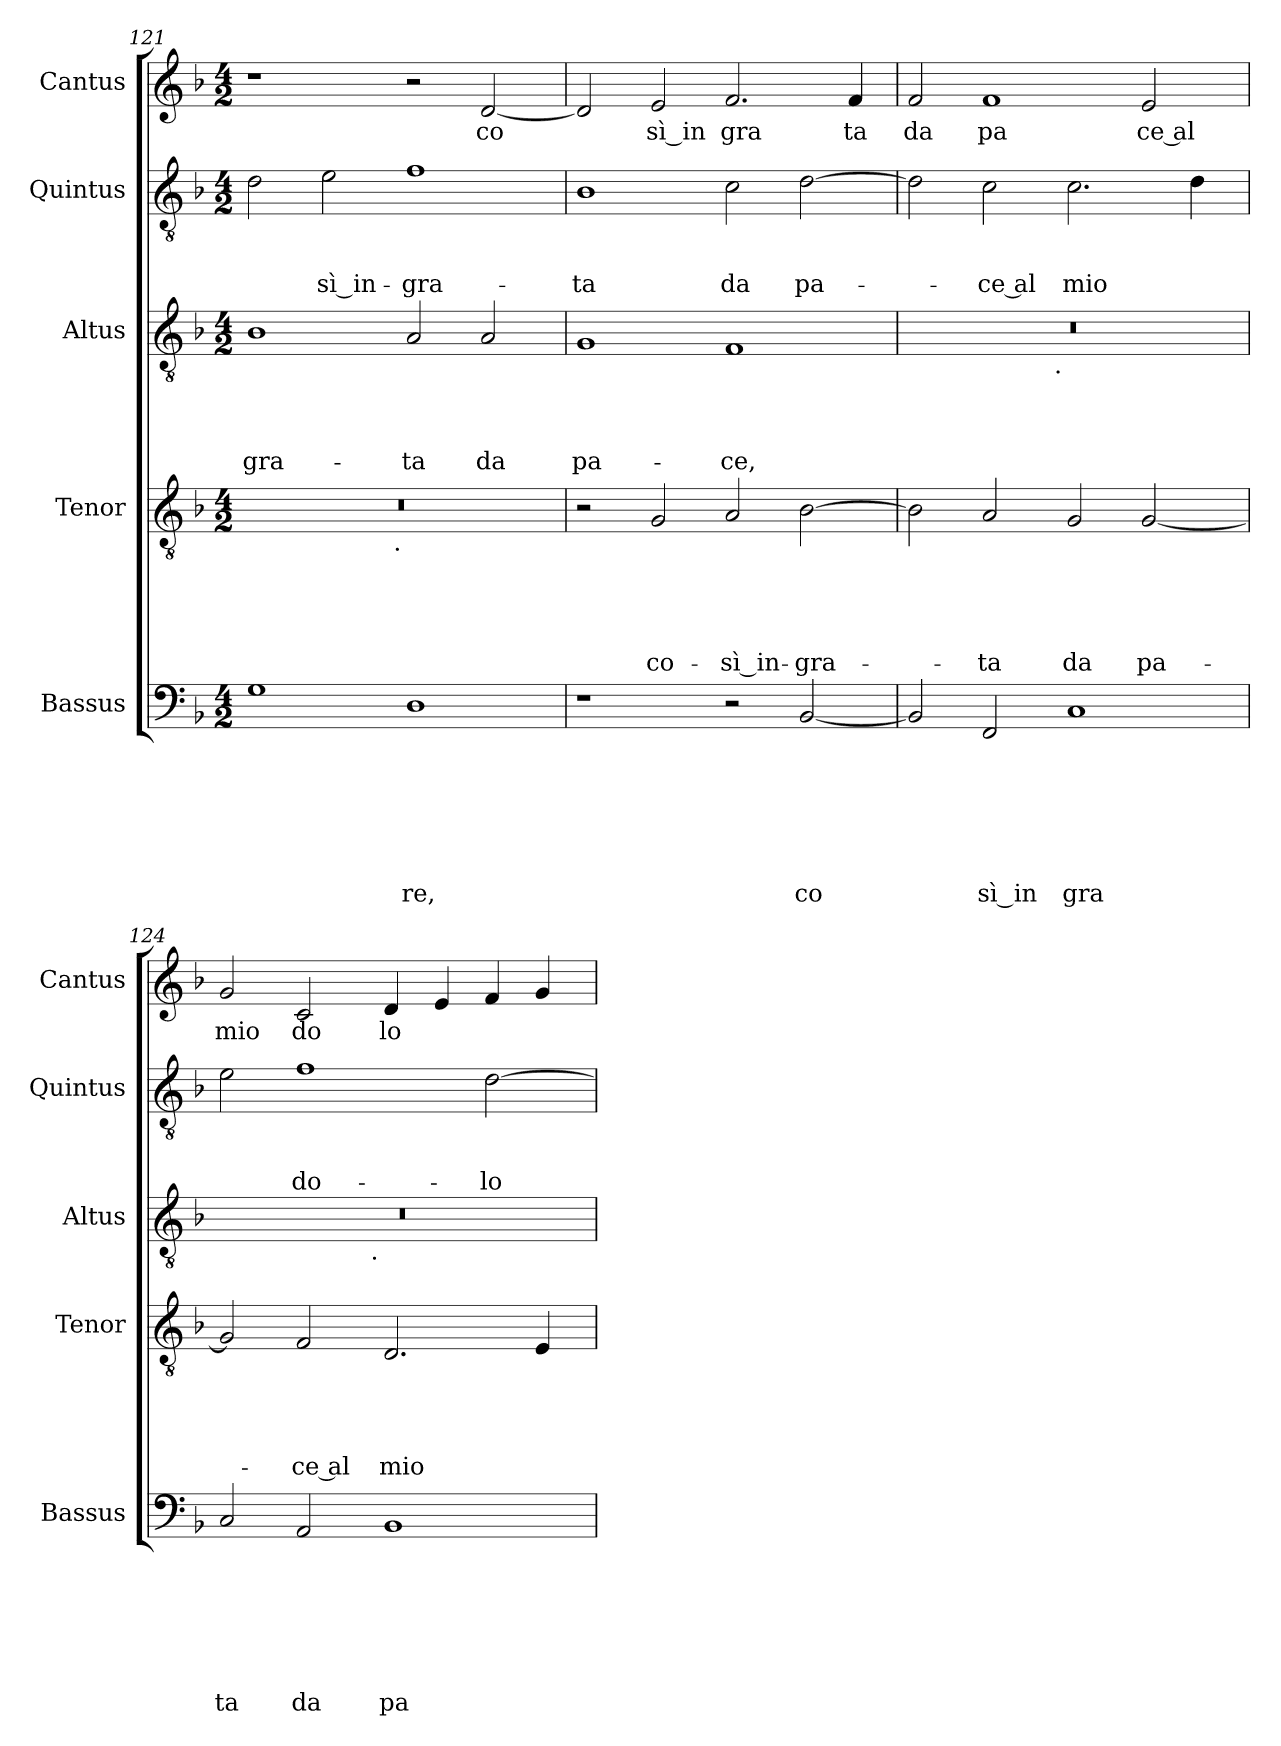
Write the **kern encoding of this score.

**kern	**text	**text	**text	**text	**text	**text	**text	**kern	**text	**text	**text	**text	**text	**kern	**text	**text	**text	**text	**kern	**text	**text	**text	**kern	**text
*part5	*part5	*part5	*part5	*part5	*part5	*part5	*part5	*part4	*part4	*part4	*part4	*part4	*part4	*part3	*part3	*part3	*part3	*part3	*part2	*part2	*part2	*part2	*part1	*part1
*staff5	*staff5	*staff5	*staff5	*staff5	*staff5	*staff5	*staff5	*staff4	*staff4	*staff4	*staff4	*staff4	*staff4	*staff3	*staff3	*staff3	*staff3	*staff3	*staff2	*staff2	*staff2	*staff2	*staff1	*staff1
*I"Bassus	*	*	*	*	*	*	*	*I"Tenor	*	*	*	*	*	*I"Altus	*	*	*	*	*I"Quintus	*	*	*	*I"Cantus	*
*I'Bassus	*	*	*	*	*	*	*	*I'Tenor	*	*	*	*	*	*I'Altus	*	*	*	*	*I'Quintus	*	*	*	*I'Cantus	*
!!LO:PB:g=z
*clefF4	*	*	*	*	*	*	*	*clefGv2	*	*	*	*	*	*clefGv2	*	*	*	*	*clefGv2	*	*	*	*clefG2	*
*k[b-]	*	*	*	*	*	*	*	*k[b-]	*	*	*	*	*	*k[b-]	*	*	*	*	*k[b-]	*	*	*	*k[b-]	*
*F:	*	*	*	*	*	*	*	*F:	*	*	*	*	*	*F:	*	*	*	*	*F:	*	*	*	*F:	*
*M4/2	*	*	*	*	*	*	*	*M4/2	*	*	*	*	*	*M4/2	*	*	*	*	*M4/2	*	*	*	*M4/2	*
=121	=121	=121	=121	=121	=121	=121	=121	=121	=121	=121	=121	=121	=121	=121	=121	=121	=121	=121	=121	=121	=121	=121	=121	=121
!	!	!	!	!	!	!	!	!	!	!	!	!	!	!	!	!	!	!LO:LY:b	!	!	!	!	!	!
*	*	*	*	*	*	*	*	*^	*	*	*	*	*	*	*	*	*	*	*	*	*	*	*	*
1G	.	.	.	.	.	.	.	0r	2ryy	.	.	.	.	.	1B-	.	.	.	-gra-	2d\	.	.	.	1r	.
!	!	!	!	!	!	!	!	!	!	!	!	!	!	!	!	!	!	!	!	!	!	!	!LO:LY:b:rj	!	!
.	.	.	.	.	.	.	.	.	4...ryy	.	.	.	.	.	.	.	.	.	.	2e\	.	.	sì in-	.	.
!	!	!	!	!	!	!	!	!	!LO:TX:b:t=.	!	!	!	!	!	!	!	!	!	!	!	!	!	!	!	!
.	.	.	.	.	.	.	.	.	1ryy	.	.	.	.	.	.	.	.	.	.	.	.	.	.	.	.
!	!	!	!	!	!	!	!LO:LY:b	!	!	!	!	!	!	!	!	!	!	!	!LO:LY:b	!	!	!	!LO:LY:b	!	!
1D	.	.	.	.	.	.	-re,	.	.	.	.	.	.	.	2A/	.	.	.	-ta	1f	.	.	-gra-	2r	.
!	!	!	!	!	!	!	!	!	!	!	!	!	!	!	!	!	!	!	!LO:LY:b	!	!	!	!	!	!LO:LY:b
.	.	.	.	.	.	.	.	.	.	.	.	.	.	.	2A/	.	.	.	da	.	.	.	.	[<2d/	co
.	.	.	.	.	.	.	.	.	32ryy	.	.	.	.	.	.	.	.	.	.	.	.	.	.	.	.
=122	=122	=122	=122	=122	=122	=122	=122	=122	=122	=122	=122	=122	=122	=122	=122	=122	=122	=122	=122	=122	=122	=122	=122	=122	=122
!	!	!	!	!	!	!	!	!	!	!	!	!	!	!	!	!	!	!	!LO:LY:b	!	!	!	!LO:LY:b	!	!
*	*	*	*	*	*	*	*	*v	*v	*	*	*	*	*	*	*	*	*	*	*	*	*	*	*	*
1r	.	.	.	.	.	.	.	2r	.	.	.	.	.	1G	.	.	.	pa-	1B-	.	.	-ta	2d/]	.
!	!	!	!	!	!	!	!	!	!	!	!	!	!LO:LY:b	!	!	!	!	!	!	!	!	!	!	!LO:LY:b:rj
.	.	.	.	.	.	.	.	2G/	.	.	.	.	co-	.	.	.	.	.	.	.	.	.	2e/	sì in
!	!	!	!	!	!	!	!	!	!	!	!	!	!LO:LY:b:rj	!	!	!	!	!LO:LY:b	!	!	!	!LO:LY:b	!	!LO:LY:b
2r	.	.	.	.	.	.	.	2A/	.	.	.	.	-sì in-	1F	.	.	.	-ce,	2c\	.	.	da	2.f/	gra
!	!	!	!	!	!	!	!LO:LY:b	!	!	!	!	!	!LO:LY:b	!	!	!	!	!	!	!	!	!LO:LY:b	!	!
[<2BB-/	.	.	.	.	.	.	co	[>2B-\	.	.	.	.	-gra-	.	.	.	.	.	[>2d\	.	.	pa-	.	.
!	!	!	!	!	!	!	!	!	!	!	!	!	!	!	!	!	!	!	!	!	!	!	!	!LO:LY:b
.	.	.	.	.	.	.	.	.	.	.	.	.	.	.	.	.	.	.	.	.	.	.	4f/	ta
=123	=123	=123	=123	=123	=123	=123	=123	=123	=123	=123	=123	=123	=123	=123	=123	=123	=123	=123	=123	=123	=123	=123	=123	=123
!	!	!	!	!	!	!	!	!	!	!	!	!	!	!	!	!	!	!	!	!	!	!	!	!LO:LY:b
*	*	*	*	*	*	*	*	*	*	*	*	*	*	*^	*	*	*	*	*	*	*	*	*	*
2BB-/]	.	.	.	.	.	.	.	2B-\]	.	.	.	.	.	0r	2ryy	.	.	.	.	2d\]	.	.	.	2f/	da
!	!	!	!	!	!	!	!LO:LY:b:rj	!	!	!	!	!	!LO:LY:b	!	!	!	!	!	!	!	!	!	!LO:LY:b:rj	!	!LO:LY:b
2FF/	.	.	.	.	.	.	sì in	2A/	.	.	.	.	-ta	.	4...ryy	.	.	.	.	2c\	.	.	-ce al	1f	pa
!	!	!	!	!	!	!	!	!	!	!	!	!	!	!	!LO:TX:b:t=.	!	!	!	!	!	!	!	!	!	!
.	.	.	.	.	.	.	.	.	.	.	.	.	.	.	1ryy	.	.	.	.	.	.	.	.	.	.
!	!	!	!	!	!	!	!LO:LY:b	!	!	!	!	!	!LO:LY:b	!	!	!	!	!	!	!	!	!	!LO:LY:b	!	!
1C	.	.	.	.	.	.	gra	2G/	.	.	.	.	da	.	.	.	.	.	.	2.c\	.	.	mio	.	.
!	!	!	!	!	!	!	!	!	!	!	!	!	!LO:LY:b	!	!	!	!	!	!	!	!	!	!	!	!LO:LY:b:rj
.	.	.	.	.	.	.	.	[<2G/	.	.	.	.	pa-	.	.	.	.	.	.	.	.	.	.	2e/	ce al
.	.	.	.	.	.	.	.	.	.	.	.	.	.	.	.	.	.	.	.	4d\	.	.	.	.	.
.	.	.	.	.	.	.	.	.	.	.	.	.	.	.	32ryy	.	.	.	.	.	.	.	.	.	.
=124	=124	=124	=124	=124	=124	=124	=124	=124	=124	=124	=124	=124	=124	=124	=124	=124	=124	=124	=124	=124	=124	=124	=124	=124	=124
!	!	!	!	!	!	!	!LO:LY:b	!	!	!	!	!	!	!	!	!	!	!	!	!	!	!	!	!	!LO:LY:b
2C/	.	.	.	.	.	.	ta	2G/]	.	.	.	.	.	0r	2ryy	.	.	.	.	2e\	.	.	.	2g/	mio
!	!	!	!	!	!	!	!LO:LY:b	!	!	!	!	!	!LO:LY:b:rj	!	!	!	!	!	!	!	!	!	!LO:LY:b	!	!LO:LY:b
2AA/	.	.	.	.	.	.	da	2F/	.	.	.	.	-ce al	.	4...ryy	.	.	.	.	1f	.	.	do-	2c/	do
!	!	!	!	!	!	!	!	!	!	!	!	!	!	!	!LO:TX:b:t=.	!	!	!	!	!	!	!	!	!	!
.	.	.	.	.	.	.	.	.	.	.	.	.	.	.	1ryy	.	.	.	.	.	.	.	.	.	.
!	!	!	!	!	!	!	!LO:LY:b	!	!	!	!	!	!LO:LY:b	!	!	!	!	!	!	!	!	!	!	!	!LO:LY:b
1BB-	.	.	.	.	.	.	pa	2.D/	.	.	.	.	mio	.	.	.	.	.	.	.	.	.	.	4d/	lo
.	.	.	.	.	.	.	.	.	.	.	.	.	.	.	.	.	.	.	.	.	.	.	.	4e/	.
!	!	!	!	!	!	!	!	!	!	!	!	!	!	!	!	!	!	!	!	!	!	!	!LO:LY:b	!	!
.	.	.	.	.	.	.	.	.	.	.	.	.	.	.	.	.	.	.	.	[>2d\	.	.	-lo-	4f/	.
.	.	.	.	.	.	.	.	4E/	.	.	.	.	.	.	.	.	.	.	.	.	.	.	.	4g/	.
.	.	.	.	.	.	.	.	.	.	.	.	.	.	.	32ryy	.	.	.	.	.	.	.	.	.	.
*	*	*	*	*	*	*	*	*	*	*	*	*	*	*v	*v	*	*	*	*	*	*	*	*	*	*
=	=	=	=	=	=	=	=	=	=	=	=	=	=	=	=	=	=	=	=	=	=	=	=	=
*-	*-	*-	*-	*-	*-	*-	*-	*-	*-	*-	*-	*-	*-	*-	*-	*-	*-	*-	*-	*-	*-	*-	*-	*-
